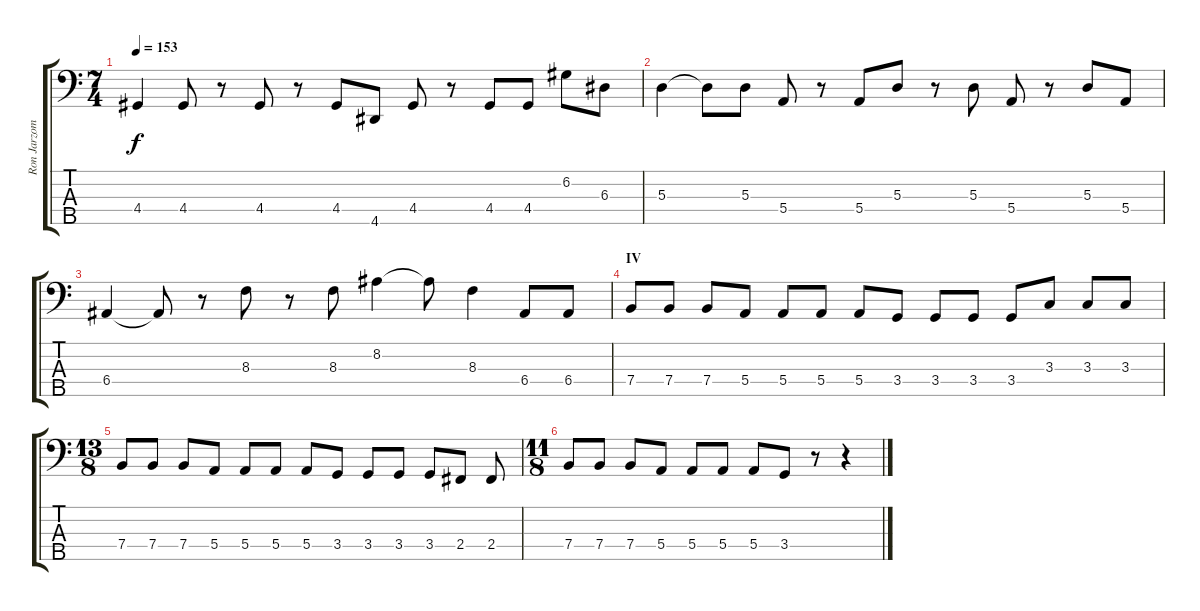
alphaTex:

\track ("Ron Jarzombek" "Ron Jarzom") {instrument electricbassfinger}
\staff {score tabs}
\tuning (G2 D2 A1 E1 B0) {hide}
\ts (7 4)
\tempo 153
\clef f4
\ks c
4.4.4{dy f} 4.4.8 r.8 4.4.8 r.8 4.4.8 4.5.8 4.4.8 r.8 4.4.8 4.4.8 6.2.8 6.3.8 |
5.3.4 5.3{t}.8 5.3.8 5.4.8 r.8 5.4.8 5.3.8 r.8 5.3.8 5.4.8 r.8 5.3.8 5.4.8 |
6.4.4 6.4{t}.8 r.8 8.3.8 r.8 8.3.8 8.2.4 8.2{t}.8 8.3.4 6.4.8 6.4.8 |
\section ("" "IV")
7.4.8 7.4.8 7.4.8 5.4.8 5.4.8 5.4.8 5.4.8 3.4.8 3.4.8 3.4.8 3.4.8 3.3.8 3.3.8 3.3.8 |
\ts (13 8)
7.4.8 7.4.8 7.4.8 5.4.8 5.4.8 5.4.8 5.4.8 3.4.8 3.4.8 3.4.8 3.4.8 2.4.8 2.4.8 |
\ts (11 8)
7.4.8 7.4.8 7.4.8 5.4.8 5.4.8 5.4.8 5.4.8 3.4.8 r.8 r.4
